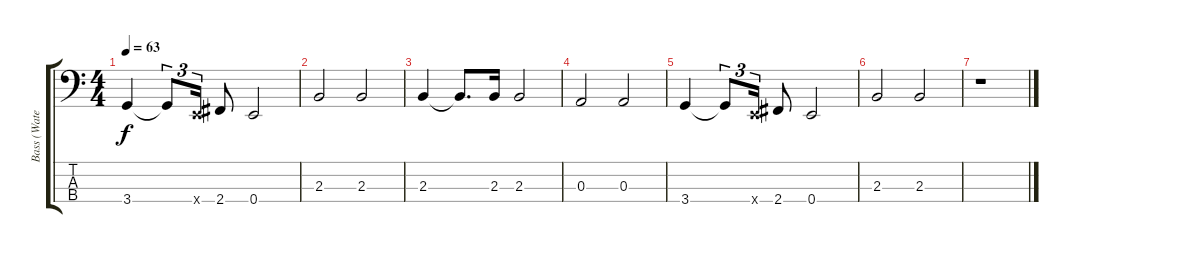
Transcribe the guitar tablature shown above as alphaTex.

\track ("Bass (Waters)" "Bass (Wate") {instrument electricbassfinger}
\staff {score tabs}
\tuning (G2 D2 A1 E1) {hide}
\ts (4 4)
\tempo 63
\clef f4
\ks c
3.4.4{dy f} 3.4{t}.8{tu (3 2)} 0.4{x}.16{tu (3 2)} 2.4.8 0.4.2 |
2.3.2 2.3.2 |
2.3.4 2.3{t}.8{d} 2.3.16 2.3.2 |
0.3.2 0.3.2 |
3.4.4 3.4{t}.8{tu (3 2)} 0.4{x}.16{tu (3 2)} 2.4.8 0.4.2 |
2.3.2 2.3.2 |
r.1
